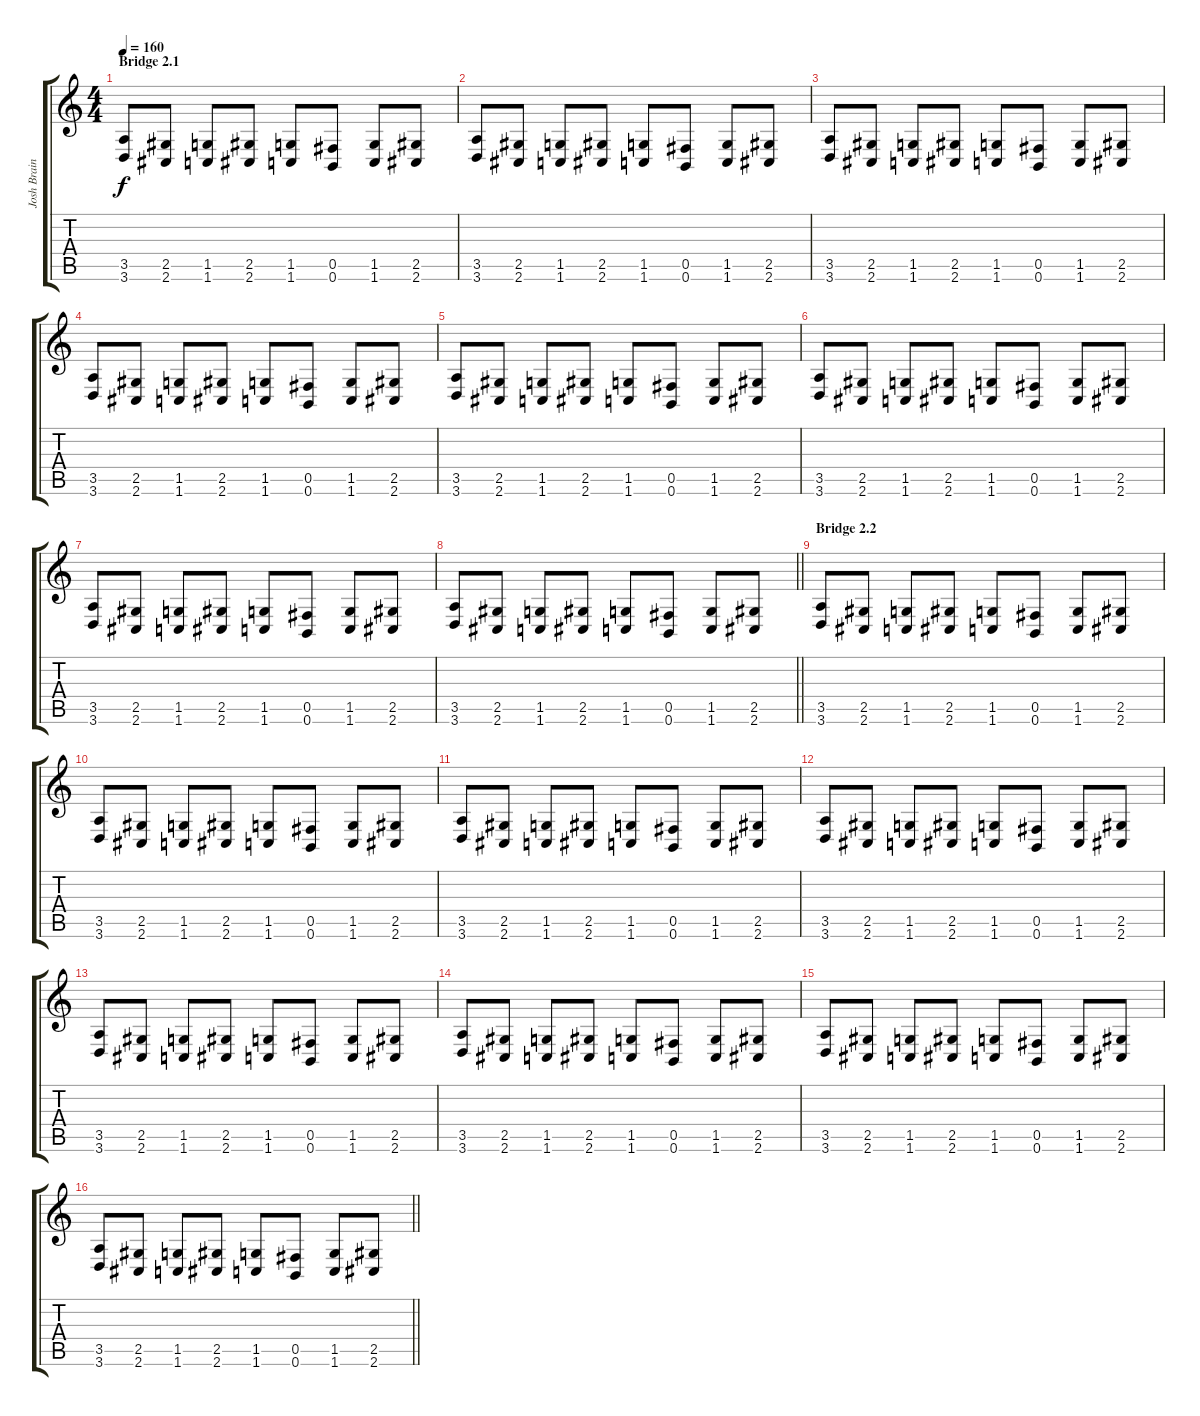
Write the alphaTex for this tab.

\track ("Josh Brainard" "Josh Brain") {instrument distortionguitar}
\staff {score tabs}
\tuning (Db4 Ab3 E3 B2 Gb2 B1) {hide}
\ts (4 4)
\section ("" "Bridge 2.1")
\tempo 160
\clef g2
\ks c
(3.5 3.6).8{dy f volume 16} (2.5 2.6).8 (1.5 1.6).8 (2.5 2.6).8 (1.5 1.6).8 (0.5 0.6).8 (1.5 1.6).8 (2.5 2.6).8 |
(3.5 3.6).8 (2.5 2.6).8 (1.5 1.6).8 (2.5 2.6).8 (1.5 1.6).8 (0.5 0.6).8 (1.5 1.6).8 (2.5 2.6).8 |
(3.5 3.6).8 (2.5 2.6).8 (1.5 1.6).8 (2.5 2.6).8 (1.5 1.6).8 (0.5 0.6).8 (1.5 1.6).8 (2.5 2.6).8 |
(3.5 3.6).8 (2.5 2.6).8 (1.5 1.6).8 (2.5 2.6).8 (1.5 1.6).8 (0.5 0.6).8 (1.5 1.6).8 (2.5 2.6).8 |
(3.5 3.6).8 (2.5 2.6).8 (1.5 1.6).8 (2.5 2.6).8 (1.5 1.6).8 (0.5 0.6).8 (1.5 1.6).8 (2.5 2.6).8 |
(3.5 3.6).8 (2.5 2.6).8 (1.5 1.6).8 (2.5 2.6).8 (1.5 1.6).8 (0.5 0.6).8 (1.5 1.6).8 (2.5 2.6).8 |
(3.5 3.6).8 (2.5 2.6).8 (1.5 1.6).8 (2.5 2.6).8 (1.5 1.6).8 (0.5 0.6).8 (1.5 1.6).8 (2.5 2.6).8 |
\barLineRight lightlight
(3.5 3.6).8 (2.5 2.6).8 (1.5 1.6).8 (2.5 2.6).8 (1.5 1.6).8 (0.5 0.6).8 (1.5 1.6).8 (2.5 2.6).8 |
\section ("" "Bridge 2.2")
(3.5 3.6).8 (2.5 2.6).8 (1.5 1.6).8 (2.5 2.6).8 (1.5 1.6).8 (0.5 0.6).8 (1.5 1.6).8 (2.5 2.6).8 |
(3.5 3.6).8 (2.5 2.6).8 (1.5 1.6).8 (2.5 2.6).8 (1.5 1.6).8 (0.5 0.6).8 (1.5 1.6).8 (2.5 2.6).8 |
(3.5 3.6).8 (2.5 2.6).8 (1.5 1.6).8 (2.5 2.6).8 (1.5 1.6).8 (0.5 0.6).8 (1.5 1.6).8 (2.5 2.6).8 |
(3.5 3.6).8 (2.5 2.6).8 (1.5 1.6).8 (2.5 2.6).8 (1.5 1.6).8 (0.5 0.6).8 (1.5 1.6).8 (2.5 2.6).8 |
(3.5 3.6).8 (2.5 2.6).8 (1.5 1.6).8 (2.5 2.6).8 (1.5 1.6).8 (0.5 0.6).8 (1.5 1.6).8 (2.5 2.6).8 |
(3.5 3.6).8 (2.5 2.6).8 (1.5 1.6).8 (2.5 2.6).8 (1.5 1.6).8 (0.5 0.6).8 (1.5 1.6).8 (2.5 2.6).8 |
(3.5 3.6).8 (2.5 2.6).8 (1.5 1.6).8 (2.5 2.6).8 (1.5 1.6).8 (0.5 0.6).8 (1.5 1.6).8 (2.5 2.6).8 |
\barLineRight lightlight
(3.5 3.6).8 (2.5 2.6).8 (1.5 1.6).8 (2.5 2.6).8 (1.5 1.6).8 (0.5 0.6).8 (1.5 1.6).8 (2.5 2.6).8
